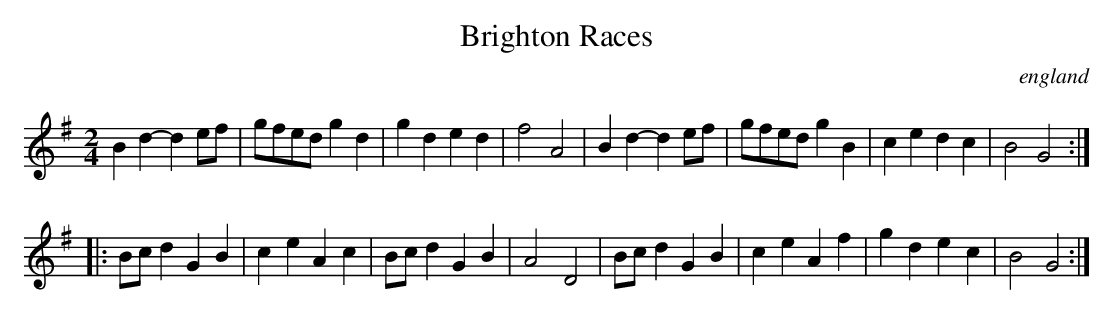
X:1
T:Brighton Races
O:england
M:2/4
L:1/8
K:G
B2d2-d2ef | gfed g2d2 | g2d2 e2d2 | f4A4|\
B2d2-d2ef | gfed g2B2 | c2e2 d2c2 | B4 G4 :|
|:Bcd2 G2B2 | c2e2 A2c2 | Bcd2 G2B2 | A4 D4 |\
Bcd2 G2B2 | c2e2 A2f2 | g2d2 e2c2 | B4 G4 :|
